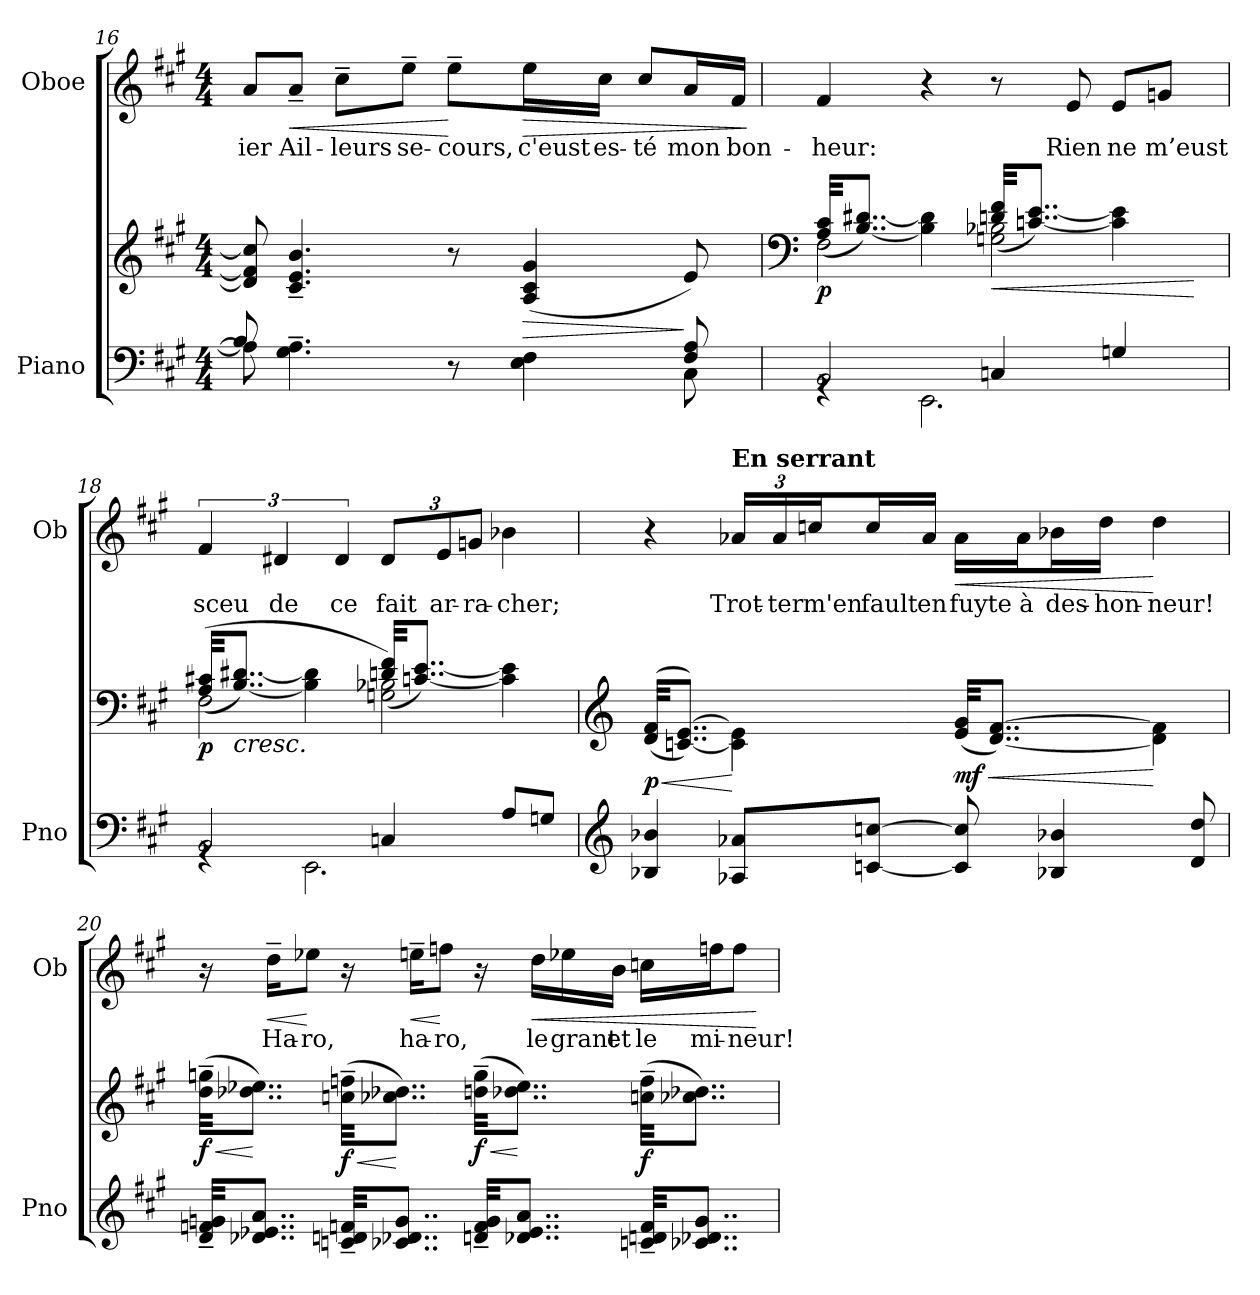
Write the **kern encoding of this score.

**kern	**kern	**dynam	**kern	**text	**dynam
*part2	*part2	*part2	*part1	*part1	*part1
*staff3	*staff2	*staff2/3	*staff1	*staff1	*staff1
*I"Piano	*	*	*I"Oboe	*	*
*I'Pno	*	*	*I'Ob	*	*
*clefF4	*clefG2	*	*clefG2	*	*
*k[f#c#g#]	*k[f#c#g#]	*	*k[f#c#g#]	*	*
*M4/4	*M4/4	*	*M4/4	*	*
=16	=16	=16	=16	=16	=16
*^	*	*	*	*	*
!	!	!	!LO:DY:b	!	!LO:LY:b	!
!	!	!	!LO:DY:n=1:b	!	!	!
8A\]	8B/]	8d#/] 8f#/] 8cc#/]	mf other-dynamics	8a/L	-ier	.
!	!	!	!	!	!LO:LY:b	!LO:HP:b
4.G#\~ 4.A\~	2.ryy	4.c#/~ 4.e/~ 4.b/~	.	8a~/J	Ail-	<
!	!	!	!	!	!LO:LY:b	!
.	.	.	.	8cc#~\L	-leurs	.
!	!	!	!	!	!LO:LY:b	!
.	.	.	.	8ee~\J	se-	.
!	!	!	!	!	!LO:LY:b	!
8r	.	8r	.	8ee~\L	-cours,	[
!	!	!	!LO:HP:b	!	!LO:LY:b	!LO:HP:b
4E\ 4F#\	.	(>4A/ 4c#/ 4g#/	>	16ee\L	c'eust	>
!	!	!	!	!	!LO:LY:b	!
.	.	.	.	16cc#\JJ	es-	.
!	!	!	!	!	!LO:LY:b	!
.	.	.	.	8cc#/L	-té	.
!	!	!	!	!	!LO:LY:b	!
8F#/ 8A/	8C#\	8e/)	]	16a/L	mon	.
!	!	!	!	!	!LO:LY:b	!
.	.	.	.	16f#/JJ	bon-	.
*v	*v	*	*	*	*	*
.	.	.	.	.	]
!!LO:LB:g=z
=17	=17	=17	=17	=17	=17
*	*clefF4	*	*	*	*
*^	*^	*	*	*	*
!	!	!	!	!LO:DY:b	!	!LO:LY:b	!
2BB/	4rGG	2F#\	(>32A/ 32c#/KKL	p	4f#/	-heur:	.
.	.	.	[8..B/ [8..d#X/J)	.	.	.	.
.	2.EE\	.	4B\] 4d#\]	.	4r	.	.
!	!	!	!	!LO:HP:b	!	!	!
4Cn/	.	2Gn\ 2B-X\	(>32dn/ 32f#/KKL	<	8r	.	.
.	.	.	[8..cn/ [8..e/J)	.	.	.	.
!	!	!	!	!	!	!LO:LY:b	!
.	.	.	.	.	8e/	Rien	.
!	!	!	!	!	!	!LO:LY:b	!
4Gn/	.	.	4c\] 4e\]	.	8e/L	ne	.
!	!	!	!	!	!	!LO:LY:b	!
.	.	.	.	.	8gn/J	m’eust	.
*v	*v	*	*	*	*	*	*
*	*v	*v	*	*	*	*
.	.	[	.	.	.
=18	=18	=18	=18	=18	=18
*^	*^	*	*	*	*
!	!	!	!	!LO:DY:b	!	!LO:LY:b	!
2BB/	4rGG	(<2F#\	(>32A/ 32c#X/KKL	p	6f#/	sceu	.
!	!	!	!	!LO:HP:b	!	!	!
.	.	.	[8..B/ [8..d#X/J)	<	.	.	.
!	!	!	!	!	!	!LO:LY:b	!
.	.	.	.	.	6d#X/	de	.
.	2.EE\	.	4B\] 4d#\]	.	.	.	.
!	!	!	!	!	!	!LO:LY:b	!
.	.	.	.	.	6d#/	ce	.
!	!	!	!	!	!	!LO:LY:b	!
4Cn/	.	2Gn\ 2B-X\)	(>32dn/ 32f#/KKL	.	12d#/L	fait	.
.	.	.	[8..cn/ [8..e/J)	.	.	.	.
!	!	!	!	!	!	!LO:LY:b	!
.	.	.	.	.	12e/	ar-	.
!	!	!	!	!	!	!LO:LY:b	!
.	.	.	.	.	12gn/J	-ra-	.
!	!	!	!	!	!	!LO:LY:b	!
8A/L	.	.	4c\] 4e\]	.	4b-X\	-cher;	.
8Gn/J	.	.	.	.	.	.	.
*v	*v	*	*	*	*	*	*
=19	=19	=19	=19	=19	=19	=19
*clefG2	*clefG2	*	*	*	*	*
!	!	!	!LO:HP:b	!	!	!
!	!	!	!LO:DY:n=1:b	!	!	!
4B-X/ 4b-X/	2ryy	(>(<32d/ 32f#/KKL	< p	4r	.	.
.	.	[8..cn/ [8..e/J))	.	.	.	.
!	!	!	!	!LO:TX:a:B:t=En serrant	!	!
!	!	!	!	!	!LO:LY:b	!
8A-X/ 8a-X/L	.	4c\] 4e\]	[	24a-X/LL	Trot-	.
!	!	!	!	!	!LO:LY:b	!
.	.	.	.	24a-/	-ter	.
!	!	!	!	!	!LO:LY:b	!
.	.	.	.	24ccn/J	m'en	.
!	!	!	!	!	!LO:LY:b	!
[8cn/ [8ccn/J	.	.	.	16cc/L	fault	.
!	!	!	!	!	!LO:LY:b	!
.	.	.	.	16a-/JJ	en	.
!	!	!	!LO:HP:b	!	!LO:LY:b	!LO:HP:b
!	!	!	!LO:DY:n=2:b	!	!	!
8c/] 8cc/]	2ryy	(>32e/ 32g#/KKL	< mf	16a-\LL	fuyte	<
.	.	[8..d/ [8..f#/J)	.	.	.	.
!	!	!	!	!	!LO:LY:b	!
.	.	.	.	16a-\J	à	.
!	!	!	!	!	!LO:LY:b	!
4B-X/ 4b-X/	.	.	.	16b-X\L	des-	.
!	!	!	!	!	!LO:LY:b	!
.	.	.	.	16dd\JJ	-hon-	.
!	!	!	!	!	!LO:LY:b	!
.	.	4d\] 4f#\]	[	4dd\	-neur!	[
8d/ 8dd/	.	.	.	.	.	.
*	*v	*v	*	*	*	*
!!LO:PB:g=z
=20	=20	=20	=20	=20	=20
!	!	!LO:HP:b	!	!	!
!	!	!LO:DY:n=1:b	!	!	!
32d/~ 32fn/~ 32gn/~KKL	(>32dd\~ 32ggn\~KKL	< f	16r	.	.
8..d-X/ 8..e-X/ 8..a/J	8..dd-X\ 8..ee-X\J)	[	.	.	.
!	!	!	!	!LO:LY:b	!LO:HP:b
.	.	.	16dd~\KL	Ha-	<
!	!	!	!	!LO:LY:b	!
.	.	.	8ee-X\J	-ro,	[
!	!	!LO:HP:b	!	!	!
!	!	!LO:DY:n=2:b	!	!	!
32cn/~ 32dn/~ 32fn/~KKL	(>32ccn\~ 32ffn\~KKL	< f	16r	.	.
8..c-X/ 8..d-X/ 8..g/J	8..cc-X\ 8..dd-X\J)	[	.	.	.
!	!	!	!	!LO:LY:b	!LO:HP:b
.	.	.	16een~\KL	ha-	<
!	!	!	!	!LO:LY:b	!
.	.	.	8ffn\J	-ro,	[
!	!	!LO:HP:b	!	!	!
!	!	!LO:DY:n=3:b	!	!	!
32dn/~ 32f/~ 32g/~KKL	(>32ddn\~ 32gg\~KKL	< f	16r	.	.
8..d-X/ 8..e-/ 8..a/J	8..dd-X\ 8..ee-\J)	[	.	.	.
!	!	!	!	!LO:LY:b	!LO:HP:b
.	.	.	16dd\LL	le	<
!	!	!	!	!LO:LY:b	!
.	.	.	16ee-X\	grant	.
!	!	!	!	!LO:LY:b	!
.	.	.	16b\JJ	et	.
!	!	!LO:DY:n=4:b	!	!LO:LY:b	!
32cn/~ 32dn/~ 32f/~KKL	(>32ccn\~ 32ff\~KKL	f	16ccn\LL	le	.
8..c-X/ 8..d-X/ 8..g/J	8..cc-X\ 8..dd-X\J)	[	.	.	.
!	!	!	!	!LO:LY:b	!
.	.	.	16ffn\J	mi-	.
!	!	!	!	!LO:LY:b	!
.	.	.	8ff\J	-neur!	.
.	.	.	.	.	[
=	=	=	=	=	=
*-	*-	*-	*-	*-	*-
